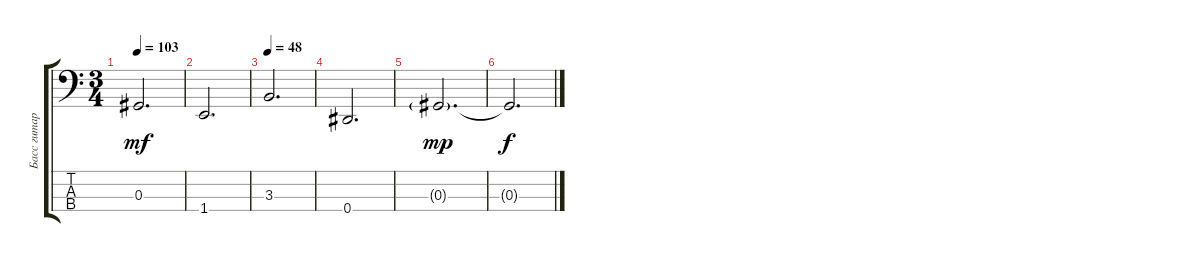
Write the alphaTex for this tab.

\track ("Басс гитара" "Басс гитар") {instrument electricbasspick}
\staff {score tabs}
\tuning (Gb2 Db2 Ab1 Eb1) {hide}
\ts (3 4)
\tempo 103
\clef f4
\ks c
0.3.2{d dy mf} |
1.4.2{d} |
\tempo 48
3.3.2{d} |
0.4.2{d} |
0.3{g}.2{d dy mp} |
0.3{t}.2{d dy f}
